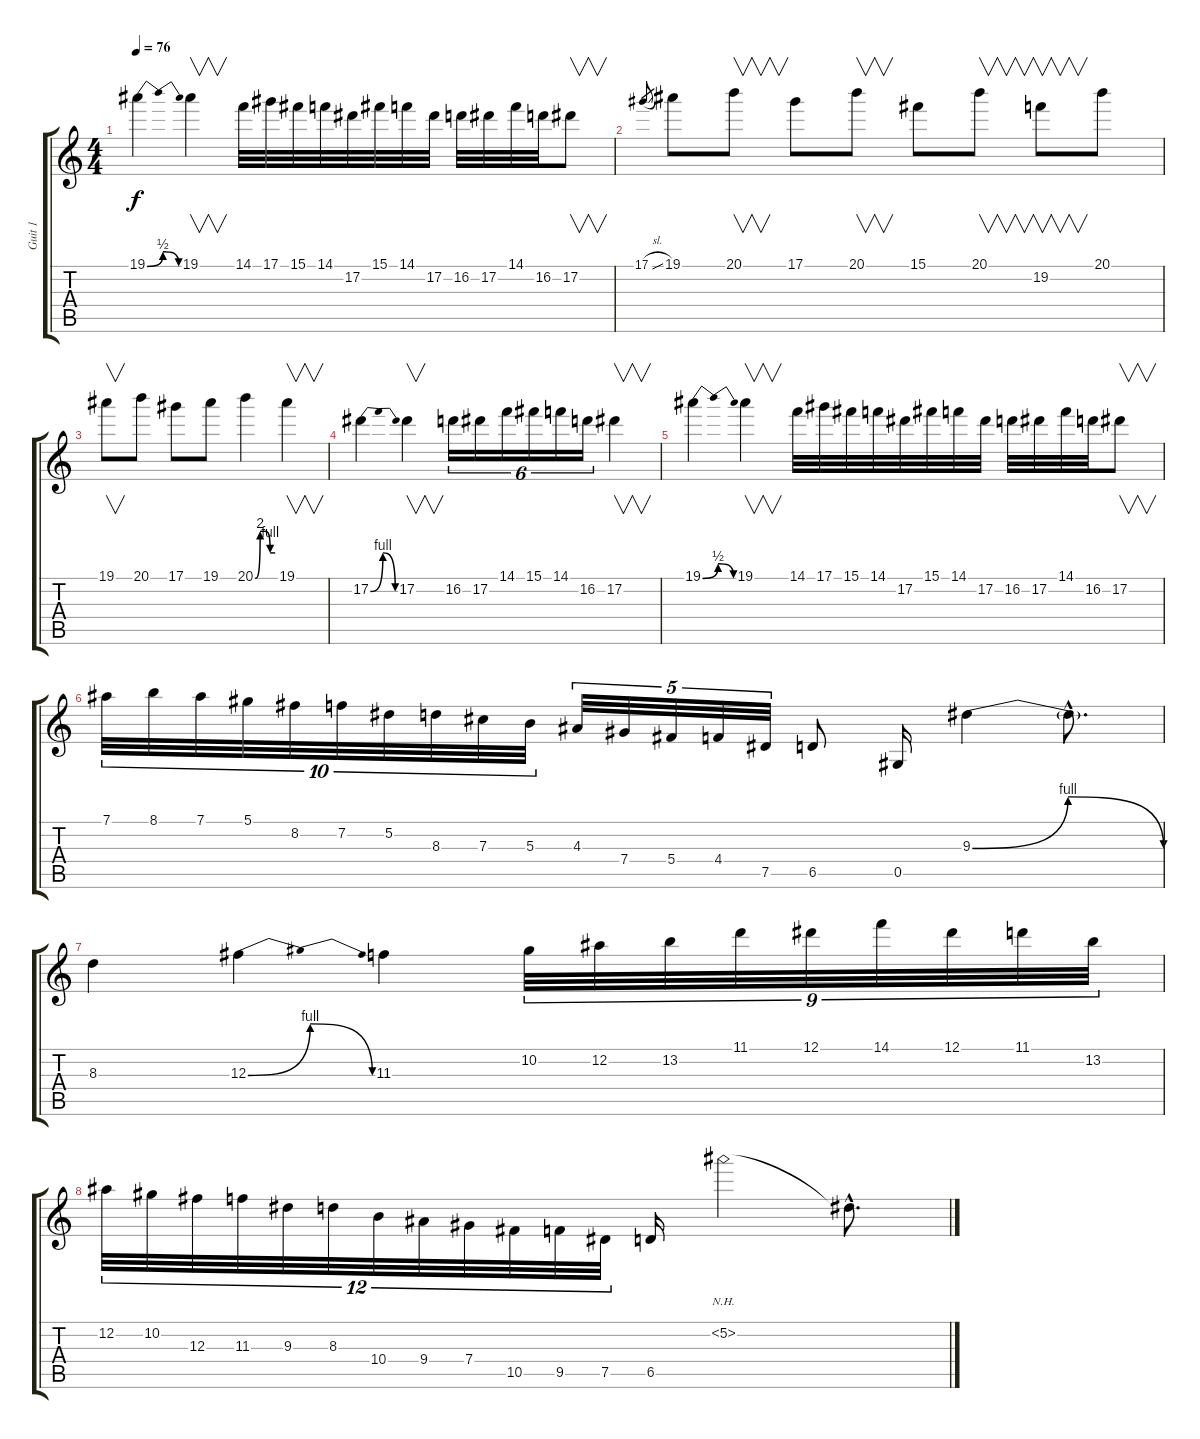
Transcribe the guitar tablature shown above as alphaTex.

\track ("Guit 1" "Guit 1") {instrument distortionguitar}
\staff {score tabs}
\tuning (Eb4 Bb3 Gb3 Db3 Ab2 Eb2) {hide}
\ts (4 4)
\tempo 76
\clef g2
\ks c
19.1{be (bendrelease 0 0 15 2 30 2 60 0)}.4{dy f} 19.1.4{v} 14.1.32 17.1.32 15.1.32 14.1.32 17.2.32 15.1.32 14.1.32 17.2.32 16.2.32 17.2.32 14.1.32 16.2.32 17.2.8{v} |
17.1{sl}.8{gr} 19.1.8 20.1.8{v} 17.1.8 20.1.8{v} 15.1.8 20.1.8{v} 19.2.8{v} 20.1.8 |
19.1.8{v} 20.1.8 17.1.8 19.1.8 20.1{be (custom 0 0 15 8 30 8 45 4 60 4)}.4 19.1.4{v} |
17.2{be (bendrelease 0 0 15 4 30 4 60 0)}.4 17.2.4{v} 16.2.16{tu (6 4)} 17.2.16{tu (6 4)} 14.1.16{tu (6 4)} 15.1.16{tu (6 4)} 14.1.16{tu (6 4)} 16.2.16{tu (6 4)} 17.2.4{v} |
19.1{be (bendrelease 0 0 15 2 30 2 60 0)}.4 19.1.4{v} 14.1.32 17.1.32 15.1.32 14.1.32 17.2.32 15.1.32 14.1.32 17.2.32 16.2.32 17.2.32 14.1.32 16.2.32 17.2.8{v} |
7.1.32{tu (10 8)} 8.1.32{tu (10 8)} 7.1.32{tu (10 8)} 5.1.32{tu (10 8)} 8.2.32{tu (10 8)} 7.2.32{tu (10 8)} 5.2.32{tu (10 8)} 8.3.32{tu (10 8)} 7.3.32{tu (10 8)} 5.3.32{tu (10 8)} 4.3.32{tu (5 4)} 7.4.32{tu (5 4)} 5.4.32{tu (5 4)} 4.4.32{tu (5 4)} 7.5.32{tu (5 4)} 6.5.8 0.5.16 9.3{be (bendrelease 0 0 15 4 30 4 60 0)}.4 9.3{hac t}.8{d} |
8.3.4 12.3{be (bendrelease 0 0 15 4 30 4 60 0)}.4 11.3.4 10.2.32{tu (9 8)} 12.2.32{tu (9 8)} 13.2.32{tu (9 8)} 11.1.32{tu (9 8)} 12.1.32{tu (9 8)} 14.1.32{tu (9 8)} 12.1.32{tu (9 8)} 11.1.32{tu (9 8)} 13.2.32{tu (9 8)} |
12.2.32{tu (12 8)} 10.2.32{tu (12 8)} 12.3.32{tu (12 8)} 11.3.32{tu (12 8)} 9.3.32{tu (12 8)} 8.3.32{tu (12 8)} 10.4.32{tu (12 8)} 9.4.32{tu (12 8)} 7.4.32{tu (12 8)} 10.5.32{tu (12 8)} 9.5.32{tu (12 8)} 7.5.32{tu (12 8)} 6.5.16 5.2{nh}.2 5.2{hac t}.8{d}
